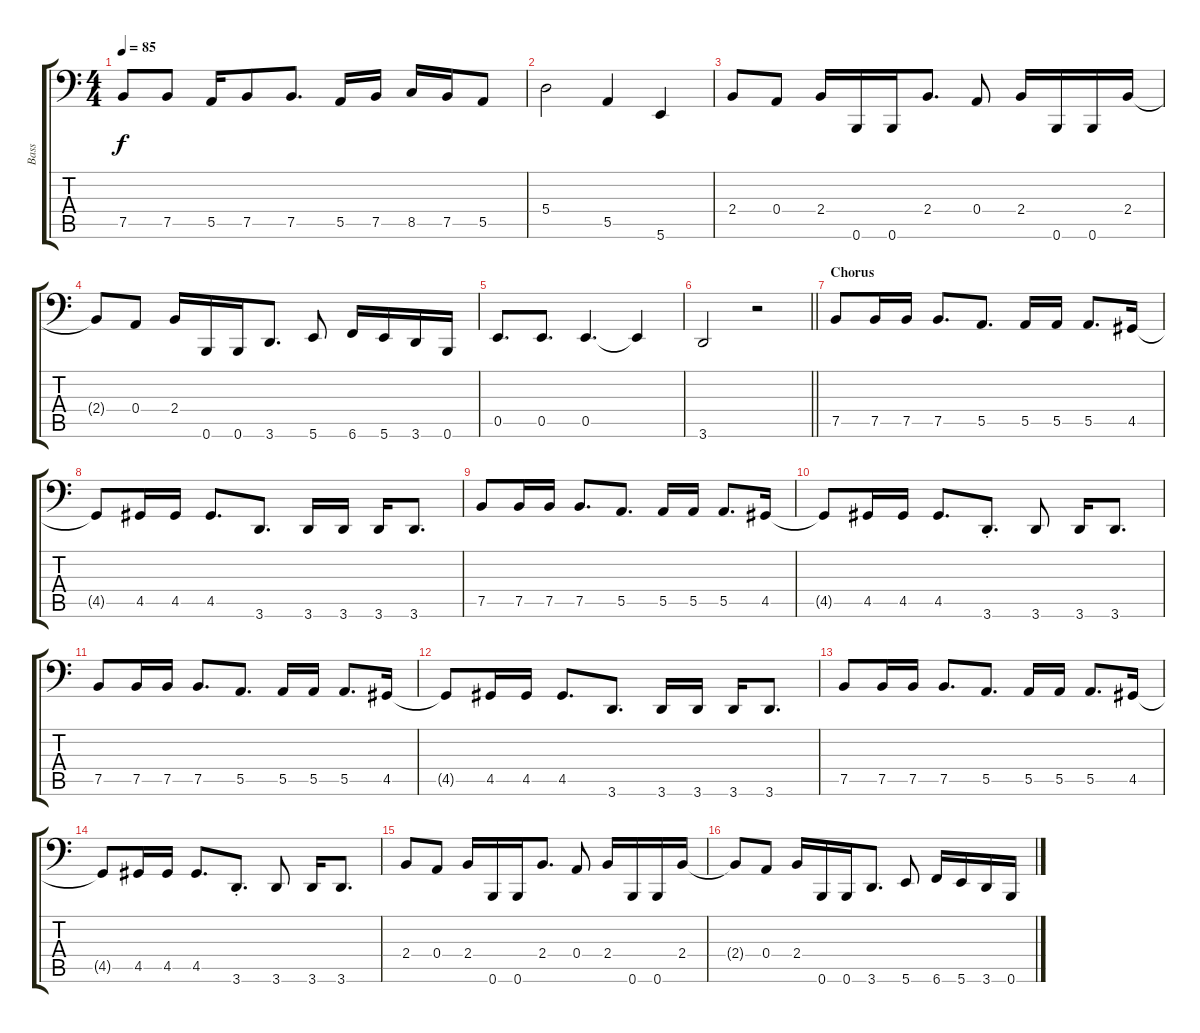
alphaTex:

\track ("Bass" "Bass") {instrument electricbassfinger}
\staff {score tabs}
\tuning (C3 G2 D2 A1 E1 B0) {hide}
\ts (4 4)
\tempo 85
\clef f4
\ks c
7.5.8{dy f} 7.5.8 5.5.16 7.5.8 7.5.8{d} 5.5.16 7.5.16 8.5.16 7.5.16 5.5.8 |
5.4.2 5.5.4 5.6.4 |
2.4.8 0.4.8 2.4.16 0.6.16 0.6.16 2.4.8{d} 0.4.8 2.4.16 0.6.16 0.6.16 2.4.16 |
2.4{t}.8 0.4.8 2.4.16 0.6.16 0.6.16 3.6.8{d} 5.6.8 6.6.16 5.6.16 3.6.16 0.6.16 |
0.5.8{d} 0.5.8{d} 0.5.4{d} 0.5{t}.4 |
\barLineRight lightlight
3.6.2 r.2 |
\section ("" "Chorus")
7.5.8 7.5.16 7.5.16 7.5.8{d} 5.5.8{d} 5.5.16 5.5.16 5.5.8{d} 4.5.16 |
4.5{t}.8 4.5.16 4.5.16 4.5.8{d} 3.6.8{d} 3.6.16 3.6.16 3.6.16 3.6.8{d} |
7.5.8 7.5.16 7.5.16 7.5.8{d} 5.5.8{d} 5.5.16 5.5.16 5.5.8{d} 4.5.16 |
4.5{t}.8 4.5.16 4.5.16 4.5.8{d} 3.6{st}.8{d} 3.6.8 3.6.16 3.6.8{d} |
7.5.8 7.5.16 7.5.16 7.5.8{d} 5.5.8{d} 5.5.16 5.5.16 5.5.8{d} 4.5.16 |
4.5{t}.8 4.5.16 4.5.16 4.5.8{d} 3.6.8{d} 3.6.16 3.6.16 3.6.16 3.6.8{d} |
7.5.8 7.5.16 7.5.16 7.5.8{d} 5.5.8{d} 5.5.16 5.5.16 5.5.8{d} 4.5.16 |
4.5{t}.8 4.5.16 4.5.16 4.5.8{d} 3.6{st}.8{d} 3.6.8 3.6.16 3.6.8{d} |
2.4.8 0.4.8 2.4.16 0.6.16 0.6.16 2.4.8{d} 0.4.8 2.4.16 0.6.16 0.6.16 2.4.16 |
2.4{t}.8 0.4.8 2.4.16 0.6.16 0.6.16 3.6.8{d} 5.6.8 6.6.16 5.6.16 3.6.16 0.6.16
